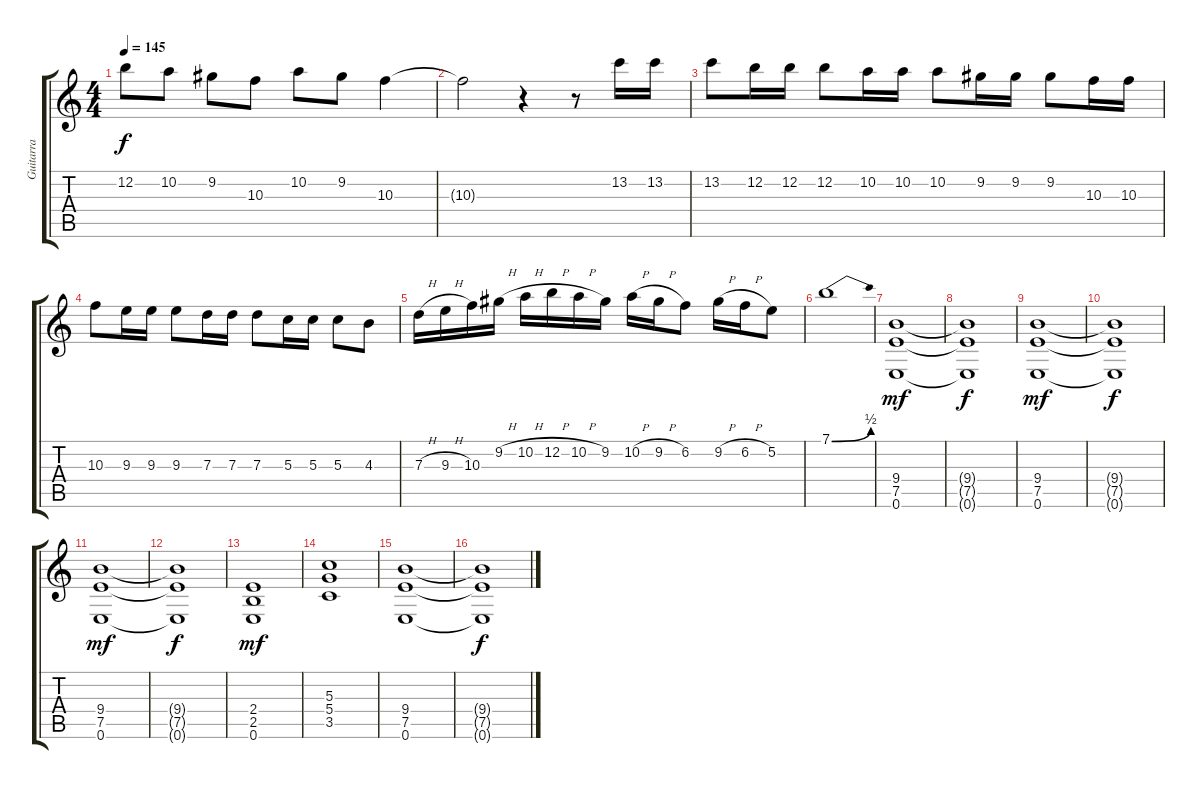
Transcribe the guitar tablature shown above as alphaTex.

\track ("Guitarra" "Guitarra") {instrument overdrivenguitar}
\staff {score tabs}
\tuning (E4 B3 G3 D3 A2 E2) {hide}
\ts (4 4)
\tempo 145
\clef g2
\ks c
12.2.8{dy f} 10.2.8 9.2.8 10.3.8 10.2.8 9.2.8 10.3.4 |
10.3{t}.2 r.4 r.8 13.2.16 13.2.16 |
13.2.8 12.2.16 12.2.16 12.2.8 10.2.16 10.2.16 10.2.8 9.2.16 9.2.16 9.2.8 10.3.16 10.3.16 |
10.3.8 9.3.16 9.3.16 9.3.8 7.3.16 7.3.16 7.3.8 5.3.16 5.3.16 5.3.8 4.3.8 |
7.3{h}.16 9.3{h}.16 10.3.16 9.2{h}.16 10.2{h}.16 12.2{h}.16 10.2{h}.16 9.2.16 10.2{h}.16 9.2{h}.16 6.2.8 9.2{h}.16 6.2{h}.16 5.2.8 |
7.1{be (bend 0 0 60 2)}.1 |
(9.4 7.5 0.6).1{dy mf volume 12 instrument overdrivenguitar} |
(9.4{t} 7.5{t} 0.6{t}).1{dy f} |
(9.4 7.5 0.6).1{dy mf} |
(9.4{t} 7.5{t} 0.6{t}).1{dy f} |
(9.4 7.5 0.6).1{dy mf} |
(9.4{t} 7.5{t} 0.6{t}).1{dy f} |
(2.4 2.5 0.6).1{dy mf} |
(5.3 5.4 3.5).1 |
(9.4 7.5 0.6).1 |
(9.4{t} 7.5{t} 0.6{t}).1{dy f}
